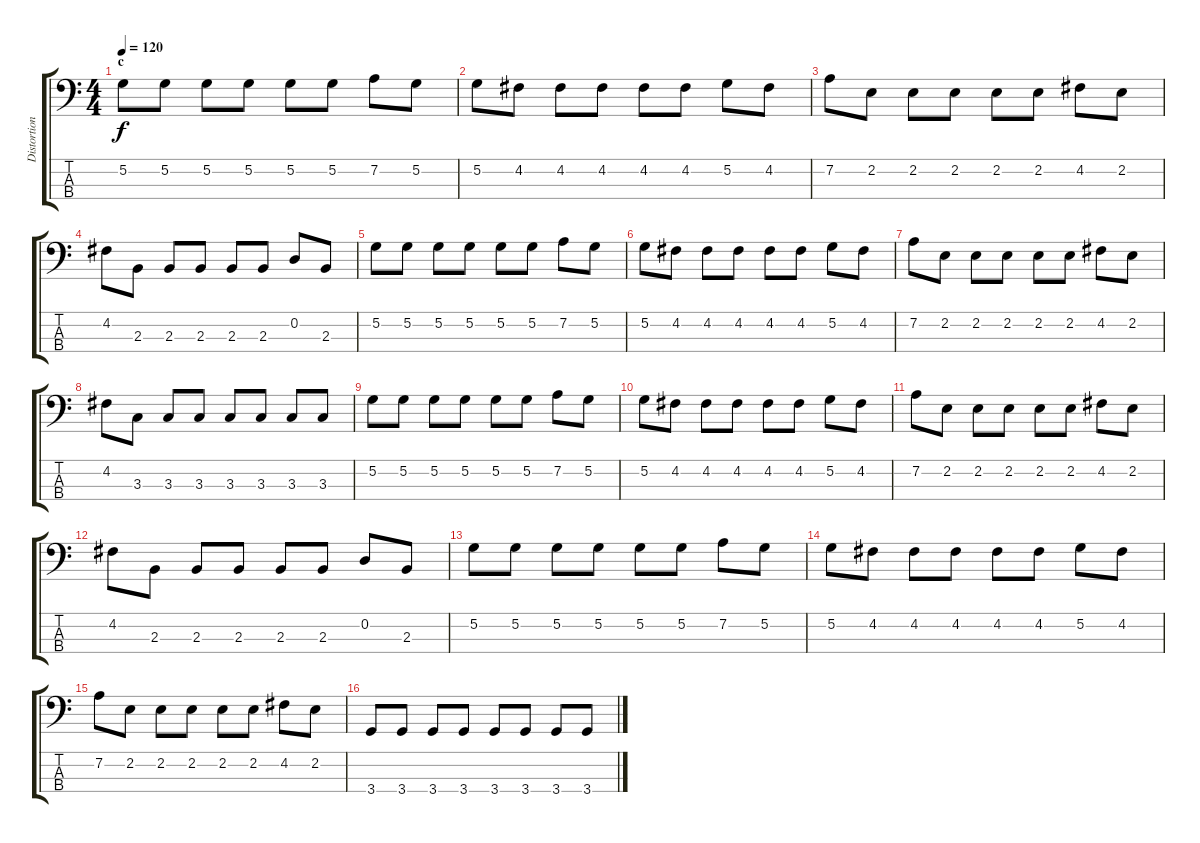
\track ("Distortion Bass" "Distortion") {instrument electricbassfinger}
\staff {score tabs}
\tuning (G2 D2 A1 E1) {hide}
\ts (4 4)
\section ("" "c")
\tempo 120
\clef f4
\ks c
5.2.8{dy f} 5.2.8 5.2.8 5.2.8 5.2.8 5.2.8 7.2.8 5.2.8 |
5.2.8 4.2.8 4.2.8 4.2.8 4.2.8 4.2.8 5.2.8 4.2.8 |
7.2.8 2.2.8 2.2.8 2.2.8 2.2.8 2.2.8 4.2.8 2.2.8 |
4.2.8 2.3.8 2.3.8 2.3.8 2.3.8 2.3.8 0.2.8 2.3.8 |
5.2.8 5.2.8 5.2.8 5.2.8 5.2.8 5.2.8 7.2.8 5.2.8 |
5.2.8 4.2.8 4.2.8 4.2.8 4.2.8 4.2.8 5.2.8 4.2.8 |
7.2.8 2.2.8 2.2.8 2.2.8 2.2.8 2.2.8 4.2.8 2.2.8 |
4.2.8 3.3.8 3.3.8 3.3.8 3.3.8 3.3.8 3.3.8 3.3.8 |
5.2.8 5.2.8 5.2.8 5.2.8 5.2.8 5.2.8 7.2.8 5.2.8 |
5.2.8 4.2.8 4.2.8 4.2.8 4.2.8 4.2.8 5.2.8 4.2.8 |
7.2.8 2.2.8 2.2.8 2.2.8 2.2.8 2.2.8 4.2.8 2.2.8 |
4.2.8 2.3.8 2.3.8 2.3.8 2.3.8 2.3.8 0.2.8 2.3.8 |
5.2.8 5.2.8 5.2.8 5.2.8 5.2.8 5.2.8 7.2.8 5.2.8 |
5.2.8 4.2.8 4.2.8 4.2.8 4.2.8 4.2.8 5.2.8 4.2.8 |
7.2.8 2.2.8 2.2.8 2.2.8 2.2.8 2.2.8 4.2.8 2.2.8 |
3.4.8 3.4.8 3.4.8 3.4.8 3.4.8 3.4.8 3.4.8 3.4.8
